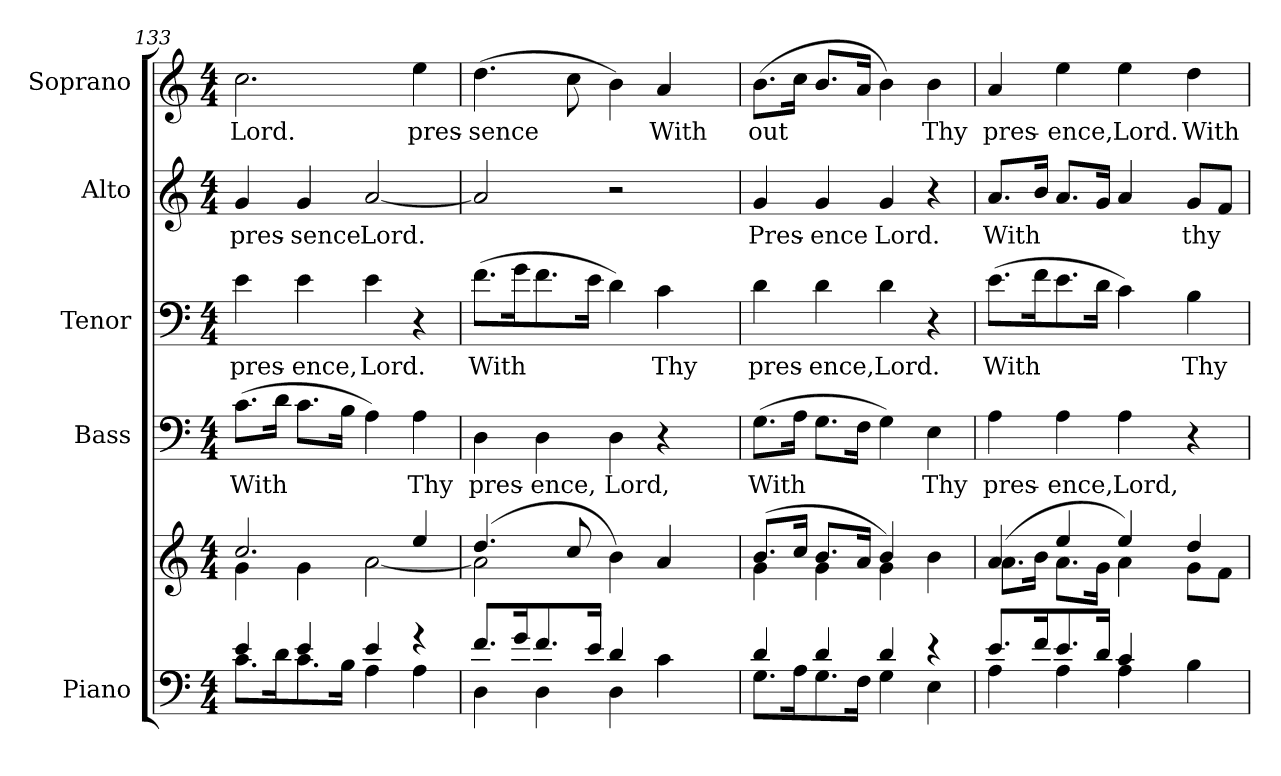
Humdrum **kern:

**kern	**kern	**kern	**text	**kern	**text	**kern	**text	**kern	**text
*part5	*part5	*part4	*part4	*part3	*part3	*part2	*part2	*part1	*part1
*staff6	*staff5	*staff4	*staff4	*staff3	*staff3	*staff2	*staff2	*staff1	*staff1
*I"Piano	*	*I"Bass	*	*I"Tenor	*	*I"Alto	*	*I"Soprano	*
*I'Pno.	*	*I'B.	*	*I'T.	*	*I'A.	*	*I'S.	*
!!LO:PB:g=z
*clefF4	*clefG2	*clefF4	*	*clefF4	*	*clefG2	*	*clefG2	*
*k[]	*k[]	*k[]	*	*k[]	*	*k[]	*	*k[]	*
*C:	*C:	*C:	*	*C:	*	*C:	*	*C:	*
*M4/4	*M4/4	*M4/4	*	*M4/4	*	*M4/4	*	*M4/4	*
=133	=133	=133	=133	=133	=133	=133	=133	=133	=133
*^	*^	*	*	*	*	*	*	*	*
!	!	!	!	!	!LO:LY:b:color=#000000	!	!	!	!	!	!
!	!	!	!	!	!	!	!LO:LY:b:color=#000000	!	!	!	!
!	!	!	!	!	!	!	!	!	!LO:LY:b:color=#000000	!	!
!	!	!	!	!	!	!	!	!	!	!	!LO:LY:b:color=#000000
4ei/	8.ci\L	2.cci/	4gi\	(8.ci\L	With	4ei\	pres-	4gi/	pres-	2.cci\	Lord.
.	16di\K	.	.	16di\Jk	.	.	.	.	.	.	.
!	!	!	!	!	!	!	!LO:LY:b:color=#000000	!	!	!	!
!	!	!	!	!	!	!	!	!	!LO:LY:b:color=#000000	!	!
4ei/	8.ci\	.	4gi\	8.ci\L	.	4ei\	-ence,	4gi/	-sence	.	.
.	16Bi\Jk	.	.	16Bi\Jk	.	.	.	.	.	.	.
!	!	!	!	!	!	!	!LO:LY:b:color=#000000	!	!	!	!
!	!	!	!	!	!	!	!	!	!LO:LY:b:color=#000000	!	!
4ei/	4Ai\	.	[<2ai\	4Ai\)	.	4ei\	Lord.	[<2ai/	Lord.	.	.
!	!	!	!	!	!LO:LY:b:color=#000000	!	!	!	!	!	!
!	!	!	!	!	!	!	!	!	!	!	!LO:LY:b:color=#000000
4r	4Ai\	4eei/	.	4Ai\	Thy	4r	.	.	.	4eei\	pres-
=134	=134	=134	=134	=134	=134	=134	=134	=134	=134	=134	=134
!	!	!	!	!	!LO:LY:b:color=#000000	!	!	!	!	!	!
!	!	!	!	!	!	!	!LO:LY:b:color=#000000	!	!	!	!
!	!	!	!	!	!	!	!	!	!	!	!LO:LY:b:color=#000000
8.fi/L	4Di\	(4.ddi/	2ai\]	4Di\	pres-	(8.fi\L	With	2ai/]	.	(4.ddi\	-sence
16gi/K	.	.	.	.	.	16gi\K	.	.	.	.	.
!	!	!	!	!	!LO:LY:b:color=#000000	!	!	!	!	!	!
8.fi/	4Di\	.	.	4Di\	-ence,	8.fi\	.	.	.	.	.
.	.	8cci/	.	.	.	.	.	.	.	8cci\	.
16ei/Jk	.	.	.	.	.	16ei\Jk	.	.	.	.	.
!	!	!	!	!	!LO:LY:b:color=#000000	!	!	!	!	!	!
4di/	4Di\	4bi\)	2ryy	4Di\	Lord,	4di\)	.	2r	.	4bi\)	.
!	!	!	!	!	!	!	!LO:LY:b:color=#000000	!	!	!	!
!	!	!	!	!	!	!	!	!	!	!	!LO:LY:b:color=#000000
4ci\	4ryy	4ai/	.	4r	.	4ci\	Thy	.	.	4ai/	With
=135	=135	=135	=135	=135	=135	=135	=135	=135	=135	=135	=135
!	!	!	!	!	!LO:LY:b:color=#000000	!	!	!	!	!	!
!	!	!	!	!	!	!	!LO:LY:b:color=#000000	!	!	!	!
!	!	!	!	!	!	!	!	!	!LO:LY:b:color=#000000	!	!
!	!	!	!	!	!	!	!	!	!	!	!LO:LY:b:color=#000000
4di/	8.Gi\L	(8.bi/L	4gi\	(8.Gi\L	With	4di\	pres-	4gi/	Pres-	(8.bi\L	out
.	16Ai\K	16cci/Jk	.	16Ai\Jk	.	.	.	.	.	16cci\Jk	.
!	!	!	!	!	!	!	!LO:LY:b:color=#000000	!	!	!	!
!	!	!	!	!	!	!	!	!	!LO:LY:b:color=#000000	!	!
4di/	8.Gi\	8.bi/L	4gi\	8.Gi\L	.	4di\	-ence,	4gi/	-ence	8.bi/L	.
.	16Fi\Jk	16ai/Jk	.	16Fi\Jk	.	.	.	.	.	16ai/Jk	.
!	!	!	!	!	!	!	!LO:LY:b:color=#000000	!	!	!	!
!	!	!	!	!	!	!	!	!	!LO:LY:b:color=#000000	!	!
4di/	4Gi\	4bi/)	4gi\	4Gi\)	.	4di\	Lord.	4gi/	Lord.	4bi\)	.
!	!	!	!	!	!LO:LY:b:color=#000000	!	!	!	!	!	!
!	!	!	!	!	!	!	!	!	!	!	!LO:LY:b:color=#000000
4r	4Ei\	4bi\	4ryy	4Ei\	Thy	4r	.	4r	.	4bi\	Thy
=136	=136	=136	=136	=136	=136	=136	=136	=136	=136	=136	=136
!	!	!	!	!	!LO:LY:b:color=#000000	!	!	!	!	!	!
!	!	!	!	!	!	!	!LO:LY:b:color=#000000	!	!	!	!
!	!	!	!	!	!	!	!	!	!LO:LY:b:color=#000000	!	!
!	!	!	!	!	!	!	!	!	!	!	!LO:LY:b:color=#000000
8.ei/L	4Ai\	(4ai/	8.ai\L	4Ai\	pres-	(8.ei\L	With	8.ai/L	With	4ai/	pres-
16fi/K	.	.	16bi\Jk	.	.	16fi\K	.	16bi/Jk	.	.	.
!	!	!	!	!	!LO:LY:b:color=#000000	!	!	!	!	!	!
!	!	!	!	!	!	!	!	!	!	!	!LO:LY:b:color=#000000
8.ei/	4Ai\	4eei/	8.ai\L	4Ai\	-ence,	8.ei\	.	8.ai/L	.	4eei\	-ence,
16di/Jk	.	.	16gi\Jk	.	.	16di\Jk	.	16gi/Jk	.	.	.
!	!	!	!	!	!LO:LY:b:color=#000000	!	!	!	!	!	!
!	!	!	!	!	!	!	!	!	!	!	!LO:LY:b:color=#000000
4ci/	4Ai\	4eei/)	4ai\	4Ai\	Lord,	4ci\)	.	4ai/	.	4eei\	Lord.
!	!	!	!	!	!	!	!LO:LY:b:color=#000000	!	!	!	!
!	!	!	!	!	!	!	!	!	!LO:LY:b:color=#000000	!	!
!	!	!	!	!	!	!	!	!	!	!	!LO:LY:b:color=#000000
4Bi\	4ryy	4ddi/	8gi\L	4r	.	4Bi\	Thy	8gi/L	thy	4ddi\	With
.	.	.	8fi\J	.	.	.	.	8fi/J	.	.	.
*v	*v	*	*	*	*	*	*	*	*	*	*
*	*v	*v	*	*	*	*	*	*	*	*
=	=	=	=	=	=	=	=	=	=
*-	*-	*-	*-	*-	*-	*-	*-	*-	*-
